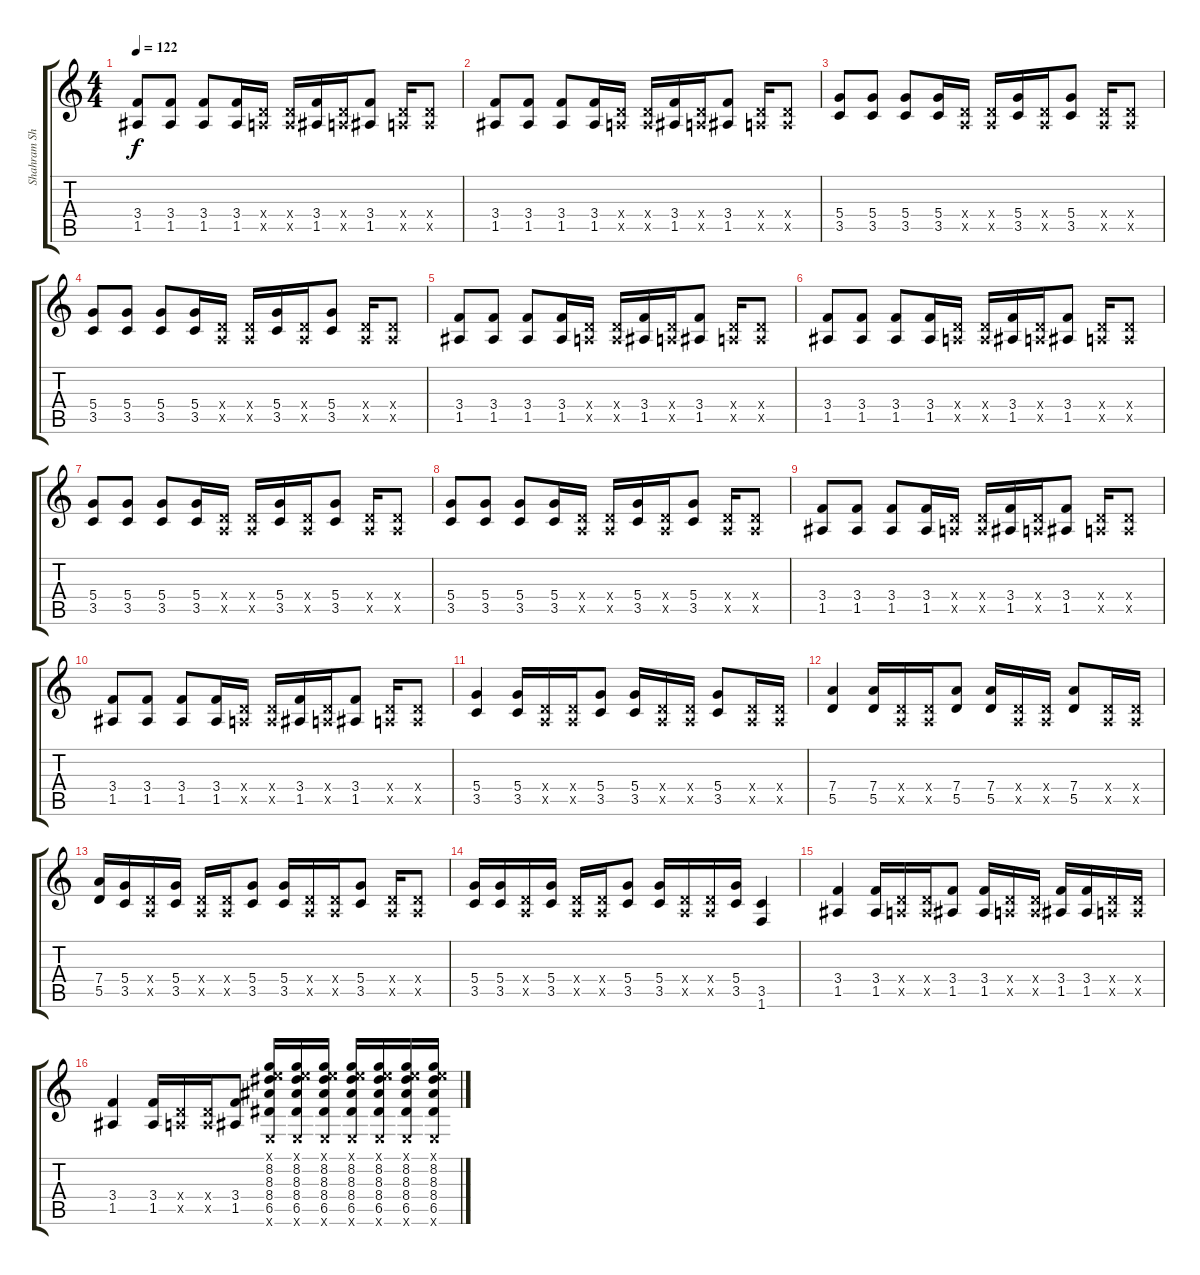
\track ("Shahram Sherbaf" "Shahram Sh") {instrument overdrivenguitar}
\staff {score tabs}
\tuning (E4 B3 G3 D3 A2 E2) {hide}
\ts (4 4)
\tempo 122
\clef g2
\ks c
(3.4 1.5).8{dy f} (3.4 1.5).8 (3.4 1.5).8 (3.4 1.5).16 (0.4{x} 0.5{x}).16 (0.4{x} 0.5{x}).16 (3.4 1.5).16 (0.4{x} 0.5{x}).16 (3.4 1.5).8 (0.4{x} 0.5{x}).16 (0.4{x} 0.5{x}).8 |
(3.4 1.5).8 (3.4 1.5).8 (3.4 1.5).8 (3.4 1.5).16 (0.4{x} 0.5{x}).16 (0.4{x} 0.5{x}).16 (3.4 1.5).16 (0.4{x} 0.5{x}).16 (3.4 1.5).8 (0.4{x} 0.5{x}).16 (0.4{x} 0.5{x}).8 |
(5.4 3.5).8 (5.4 3.5).8 (5.4 3.5).8 (5.4 3.5).16 (0.4{x} 0.5{x}).16 (0.4{x} 0.5{x}).16 (5.4 3.5).16 (0.4{x} 0.5{x}).16 (5.4 3.5).8 (0.4{x} 0.5{x}).16 (0.4{x} 0.5{x}).8 |
(5.4 3.5).8 (5.4 3.5).8 (5.4 3.5).8 (5.4 3.5).16 (0.4{x} 0.5{x}).16 (0.4{x} 0.5{x}).16 (5.4 3.5).16 (0.4{x} 0.5{x}).16 (5.4 3.5).8 (0.4{x} 0.5{x}).16 (0.4{x} 0.5{x}).8 |
(3.4 1.5).8 (3.4 1.5).8 (3.4 1.5).8 (3.4 1.5).16 (0.4{x} 0.5{x}).16 (0.4{x} 0.5{x}).16 (3.4 1.5).16 (0.4{x} 0.5{x}).16 (3.4 1.5).8 (0.4{x} 0.5{x}).16 (0.4{x} 0.5{x}).8 |
(3.4 1.5).8 (3.4 1.5).8 (3.4 1.5).8 (3.4 1.5).16 (0.4{x} 0.5{x}).16 (0.4{x} 0.5{x}).16 (3.4 1.5).16 (0.4{x} 0.5{x}).16 (3.4 1.5).8 (0.4{x} 0.5{x}).16 (0.4{x} 0.5{x}).8 |
(5.4 3.5).8 (5.4 3.5).8 (5.4 3.5).8 (5.4 3.5).16 (0.4{x} 0.5{x}).16 (0.4{x} 0.5{x}).16 (5.4 3.5).16 (0.4{x} 0.5{x}).16 (5.4 3.5).8 (0.4{x} 0.5{x}).16 (0.4{x} 0.5{x}).8 |
(5.4 3.5).8 (5.4 3.5).8 (5.4 3.5).8 (5.4 3.5).16 (0.4{x} 0.5{x}).16 (0.4{x} 0.5{x}).16 (5.4 3.5).16 (0.4{x} 0.5{x}).16 (5.4 3.5).8 (0.4{x} 0.5{x}).16 (0.4{x} 0.5{x}).8 |
(3.4 1.5).8 (3.4 1.5).8 (3.4 1.5).8 (3.4 1.5).16 (0.4{x} 0.5{x}).16 (0.4{x} 0.5{x}).16 (3.4 1.5).16 (0.4{x} 0.5{x}).16 (3.4 1.5).8 (0.4{x} 0.5{x}).16 (0.4{x} 0.5{x}).8 |
(3.4 1.5).8 (3.4 1.5).8 (3.4 1.5).8 (3.4 1.5).16 (0.4{x} 0.5{x}).16 (0.4{x} 0.5{x}).16 (3.4 1.5).16 (0.4{x} 0.5{x}).16 (3.4 1.5).8 (0.4{x} 0.5{x}).16 (0.4{x} 0.5{x}).8 |
(5.4 3.5).4 (5.4 3.5).16 (0.4{x} 0.5{x}).16 (0.4{x} 0.5{x}).16 (5.4 3.5).8 (5.4 3.5).16 (0.4{x} 0.5{x}).16 (0.4{x} 0.5{x}).16 (5.4 3.5).8 (0.4{x} 0.5{x}).16 (0.4{x} 0.5{x}).16 |
(7.4 5.5).4 (7.4 5.5).16 (0.4{x} 0.5{x}).16 (0.4{x} 0.5{x}).16 (7.4 5.5).8 (7.4 5.5).16 (0.4{x} 0.5{x}).16 (0.4{x} 0.5{x}).16 (7.4 5.5).8 (0.4{x} 0.5{x}).16 (0.4{x} 0.5{x}).16 |
(7.4 5.5).16 (5.4 3.5).16 (0.4{x} 0.5{x}).16 (5.4 3.5).16 (0.4{x} 0.5{x}).16 (0.4{x} 0.5{x}).16 (5.4 3.5).8 (5.4 3.5).16 (0.4{x} 0.5{x}).16 (0.4{x} 0.5{x}).16 (5.4 3.5).8 (0.4{x} 0.5{x}).16 (0.4{x} 0.5{x}).8 |
(5.4 3.5).16 (5.4 3.5).16 (0.4{x} 0.5{x}).16 (5.4 3.5).16 (0.4{x} 0.5{x}).16 (0.4{x} 0.5{x}).16 (5.4 3.5).8 (5.4 3.5).16 (0.4{x} 0.5{x}).16 (0.4{x} 0.5{x}).16 (5.4 3.5).16 (3.5 1.6).4 |
(3.4 1.5).4 (3.4 1.5).16 (0.4{x} 0.5{x}).16 (0.4{x} 0.5{x}).16 (3.4 1.5).8 (3.4 1.5).16 (0.4{x} 0.5{x}).16 (0.4{x} 0.5{x}).16 (3.4 1.5).16 (3.4 1.5).16 (0.4{x} 0.5{x}).16 (0.4{x} 0.5{x}).16 |
(3.4 1.5).4 (3.4 1.5).16 (0.4{x} 0.5{x}).16 (0.4{x} 0.5{x}).16 (3.4 1.5).8 (0.1{x} 8.2 8.3 8.4 6.5 0.6{x}).16 (0.1{x} 8.2 8.3 8.4 6.5 0.6{x}).16 (0.1{x} 8.2 8.3 8.4 6.5 0.6{x}).16 (0.1{x} 8.2 8.3 8.4 6.5 0.6{x}).16 (0.1{x} 8.2 8.3 8.4 6.5 0.6{x}).16 (0.1{x} 8.2 8.3 8.4 6.5 0.6{x}).16 (0.1{x} 8.2 8.3 8.4 6.5 0.6{x}).16
